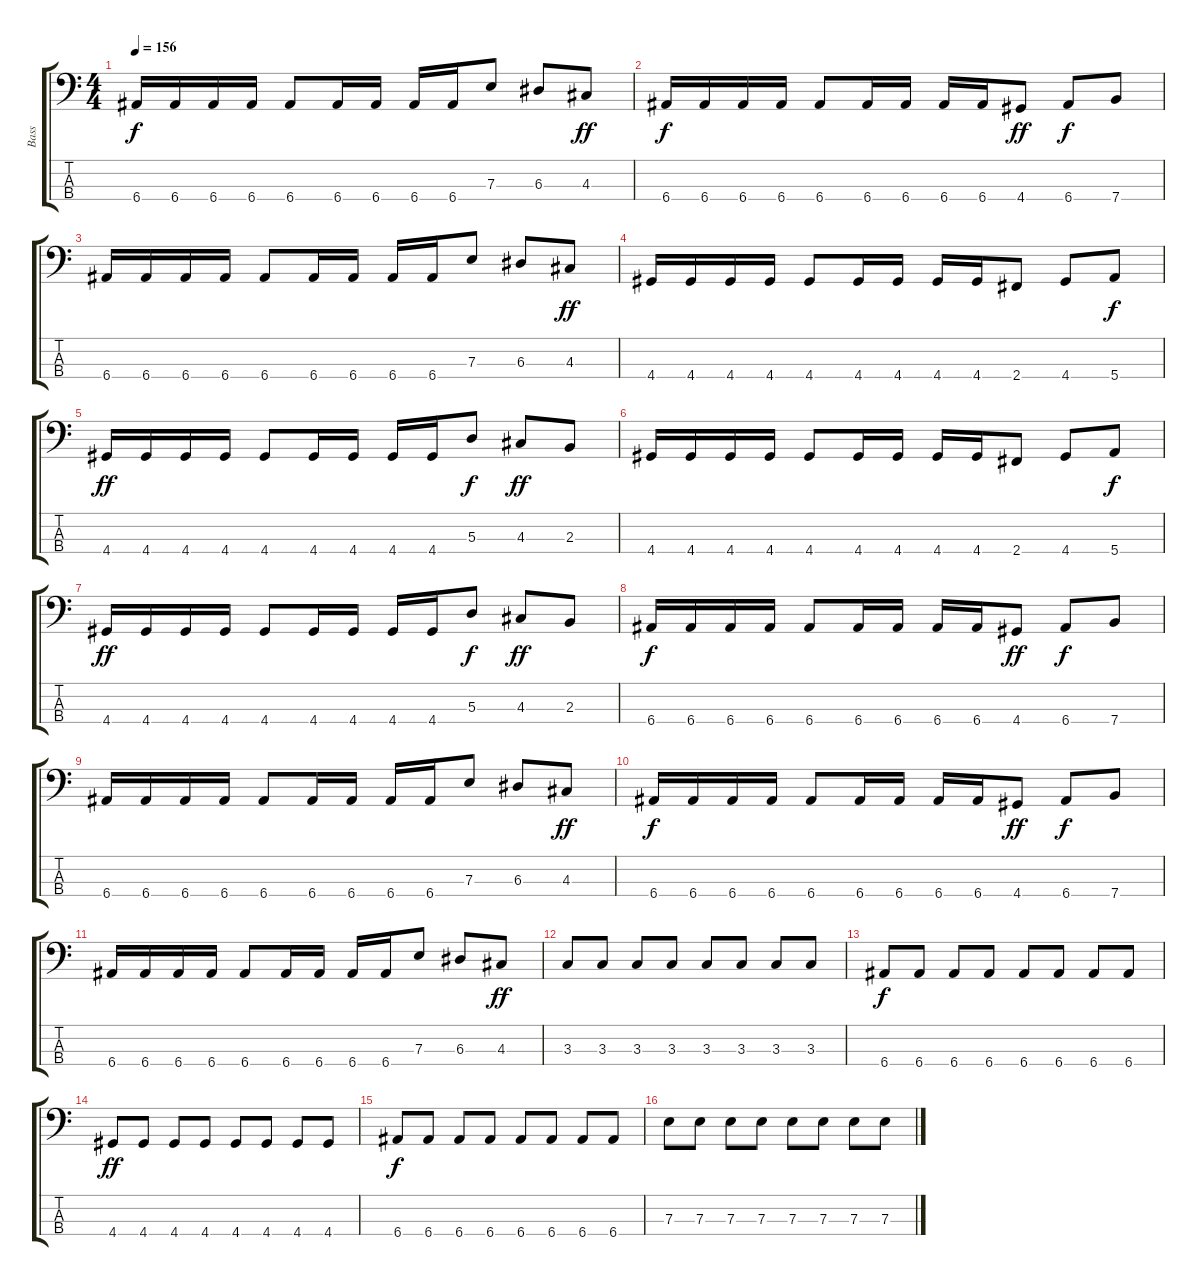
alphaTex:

\track ("Bass" "Bass") {instrument electricbassfinger}
\staff {score tabs}
\tuning (G2 D2 A1 E1) {hide}
\ts (4 4)
\tempo 156
\clef f4
\ks c
6.4.16{dy f} 6.4.16 6.4.16 6.4.16 6.4.8 6.4.16 6.4.16 6.4.16 6.4.16 7.3.8 6.3.8 4.3.8{dy ff} |
6.4.16{dy f} 6.4.16 6.4.16 6.4.16 6.4.8 6.4.16 6.4.16 6.4.16 6.4.16 4.4.8{dy ff} 6.4.8{dy f} 7.4.8 |
6.4.16 6.4.16 6.4.16 6.4.16 6.4.8 6.4.16 6.4.16 6.4.16 6.4.16 7.3.8 6.3.8 4.3.8{dy ff} |
4.4.16 4.4.16 4.4.16 4.4.16 4.4.8 4.4.16 4.4.16 4.4.16 4.4.16 2.4.8 4.4.8 5.4.8{dy f} |
4.4.16{dy ff} 4.4.16 4.4.16 4.4.16 4.4.8 4.4.16 4.4.16 4.4.16 4.4.16 5.3.8{dy f} 4.3.8{dy ff} 2.3.8 |
4.4.16 4.4.16 4.4.16 4.4.16 4.4.8 4.4.16 4.4.16 4.4.16 4.4.16 2.4.8 4.4.8 5.4.8{dy f} |
4.4.16{dy ff} 4.4.16 4.4.16 4.4.16 4.4.8 4.4.16 4.4.16 4.4.16 4.4.16 5.3.8{dy f} 4.3.8{dy ff} 2.3.8 |
6.4.16{dy f} 6.4.16 6.4.16 6.4.16 6.4.8 6.4.16 6.4.16 6.4.16 6.4.16 4.4.8{dy ff} 6.4.8{dy f} 7.4.8 |
6.4.16 6.4.16 6.4.16 6.4.16 6.4.8 6.4.16 6.4.16 6.4.16 6.4.16 7.3.8 6.3.8 4.3.8{dy ff} |
6.4.16{dy f} 6.4.16 6.4.16 6.4.16 6.4.8 6.4.16 6.4.16 6.4.16 6.4.16 4.4.8{dy ff} 6.4.8{dy f} 7.4.8 |
6.4.16 6.4.16 6.4.16 6.4.16 6.4.8 6.4.16 6.4.16 6.4.16 6.4.16 7.3.8 6.3.8 4.3.8{dy ff} |
3.3.8 3.3.8 3.3.8 3.3.8 3.3.8 3.3.8 3.3.8 3.3.8 |
6.4.8{dy f} 6.4.8 6.4.8 6.4.8 6.4.8 6.4.8 6.4.8 6.4.8 |
4.4.8{dy ff} 4.4.8 4.4.8 4.4.8 4.4.8 4.4.8 4.4.8 4.4.8 |
6.4.8{dy f} 6.4.8 6.4.8 6.4.8 6.4.8 6.4.8 6.4.8 6.4.8 |
7.3.8 7.3.8 7.3.8 7.3.8 7.3.8 7.3.8 7.3.8 7.3.8
